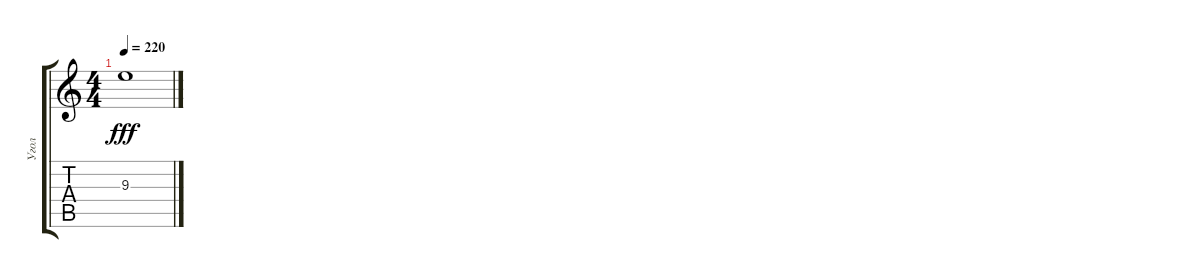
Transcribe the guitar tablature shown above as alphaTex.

\track ("Угол" "Угол") {instrument electricguitarmuted}
\staff {score tabs}
\tuning (E4 B3 G3 D3 A2 E2) {hide}
\ts (4 4)
\tempo 220
\clef g2
\ks c
9.3.1{dy fff}
